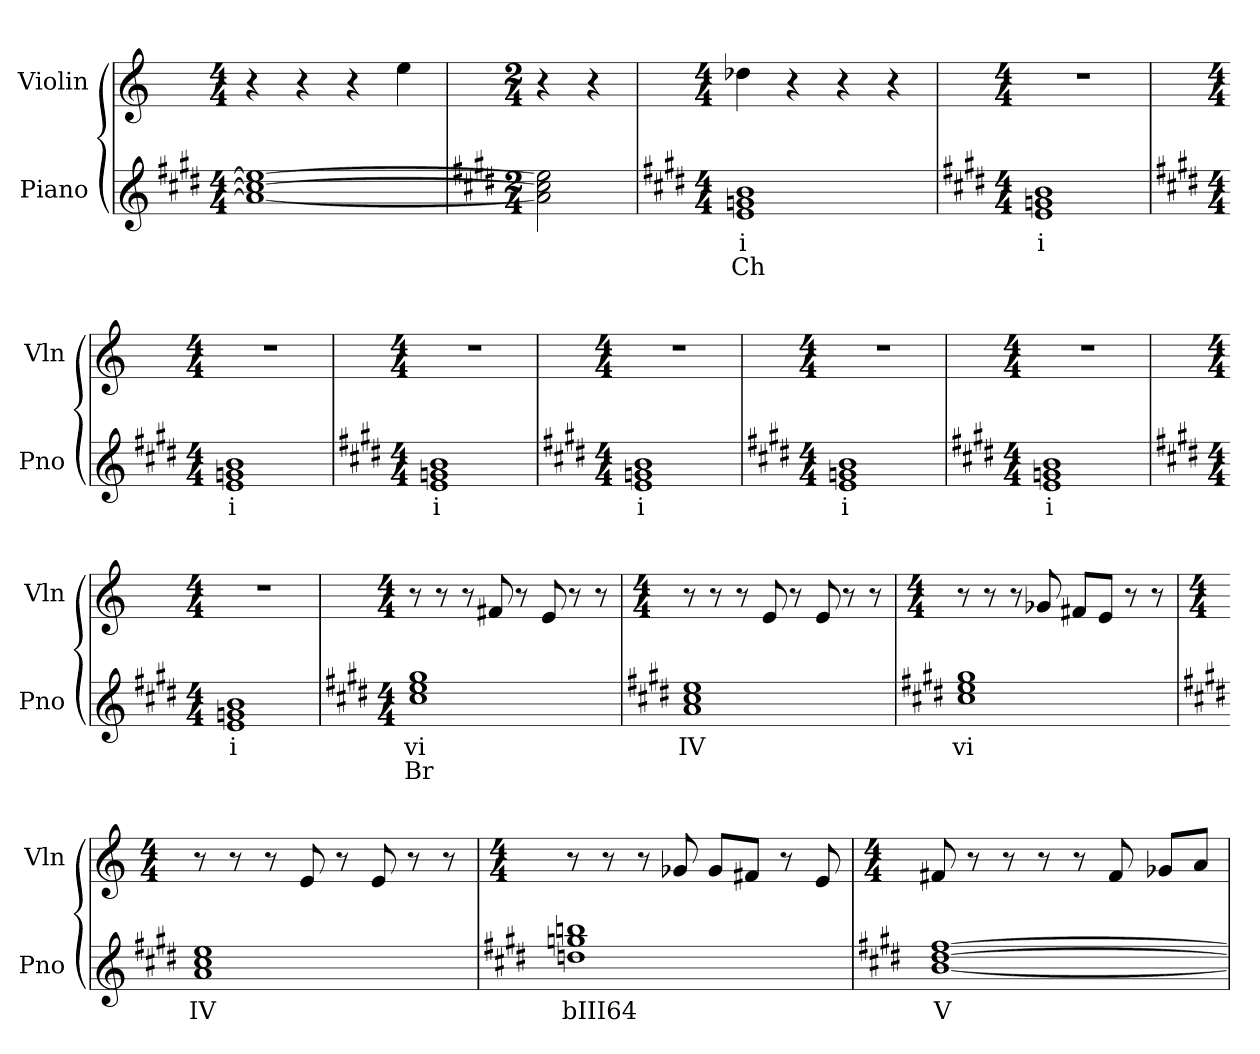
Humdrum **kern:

**kern	**text	**text	**kern
*part2	*part2	*part2	*part1
*staff2	*staff2	*staff2	*staff1
*I"Piano	*	*	*I"Violin
*I'Pno	*	*	*I'Vln
*k[f#c#g#d#]	*	*	*
*E:	*	*	*
*M4/4	*	*	*M4/4
=	=	=	=
1a_ 1cc#_ 1ee_	.	.	4r
.	.	.	4r
.	.	.	4r
.	.	.	4ee
=	=	=	=
*k[f#c#g#d#]	*	*	*
*E:	*	*	*
*M2/4	*	*	*M2/4
2a] 2cc#] 2ee]	.	.	4r
.	.	.	4r
=	=	=	=
*k[f#c#g#d#]	*	*	*
*E:	*	*	*
*M4/4	*	*	*M4/4
1e 1gn 1b	i	Ch	4dd-X
.	.	.	4r
.	.	.	4r
.	.	.	4r
=	=	=	=
*k[f#c#g#d#]	*	*	*
*E:	*	*	*
*M4/4	*	*	*M4/4
1e 1gn 1b	i	.	1r
=	=	=	=
*k[f#c#g#d#]	*	*	*
*E:	*	*	*
*M4/4	*	*	*M4/4
1e 1gn 1b	i	.	1r
=	=	=	=
*k[f#c#g#d#]	*	*	*
*E:	*	*	*
*M4/4	*	*	*M4/4
1e 1gn 1b	i	.	1r
=	=	=	=
*k[f#c#g#d#]	*	*	*
*E:	*	*	*
*M4/4	*	*	*M4/4
1e 1gn 1b	i	.	1r
=	=	=	=
*k[f#c#g#d#]	*	*	*
*E:	*	*	*
*M4/4	*	*	*M4/4
1e 1gn 1b	i	.	1r
=	=	=	=
*k[f#c#g#d#]	*	*	*
*E:	*	*	*
*M4/4	*	*	*M4/4
1e 1gn 1b	i	.	1r
=	=	=	=
*k[f#c#g#d#]	*	*	*
*E:	*	*	*
*M4/4	*	*	*M4/4
1e 1gn 1b	i	.	1r
=	=	=	=
*k[f#c#g#d#]	*	*	*
*E:	*	*	*
*M4/4	*	*	*M4/4
1cc# 1ee 1gg#	vi	Br	8r
.	.	.	8r
.	.	.	8r
.	.	.	8f#X
.	.	.	8r
.	.	.	8e
.	.	.	8r
.	.	.	8r
=	=	=	=
*k[f#c#g#d#]	*	*	*
*E:	*	*	*
*	*	*	*M4/4
1a 1cc# 1ee	IV	.	8r
.	.	.	8r
.	.	.	8r
.	.	.	8e
.	.	.	8r
.	.	.	8e
.	.	.	8r
.	.	.	8r
=	=	=	=
*k[f#c#g#d#]	*	*	*
*E:	*	*	*
*	*	*	*M4/4
1cc# 1ee 1gg#	vi	.	8r
.	.	.	8r
.	.	.	8r
.	.	.	8g-X
.	.	.	8f#XL
.	.	.	8eJ
.	.	.	8r
.	.	.	8r
=	=	=	=
*k[f#c#g#d#]	*	*	*
*E:	*	*	*
*	*	*	*M4/4
1a 1cc# 1ee	IV	.	8r
.	.	.	8r
.	.	.	8r
.	.	.	8e
.	.	.	8r
.	.	.	8e
.	.	.	8r
.	.	.	8r
=	=	=	=
*k[f#c#g#d#]	*	*	*
*E:	*	*	*
*	*	*	*M4/4
1ddn 1ggn 1bbn	bIII64	.	8r
.	.	.	8r
.	.	.	8r
.	.	.	8g-X
.	.	.	8g-L
.	.	.	8f#XJ
.	.	.	8r
.	.	.	8e
=	=	=	=
*k[f#c#g#d#]	*	*	*
*E:	*	*	*
*	*	*	*M4/4
[1b [1dd# [1ff#	V	.	8f#X
.	.	.	8r
.	.	.	8r
.	.	.	8r
.	.	.	8r
.	.	.	8f#
.	.	.	8g-XL
.	.	.	8aJ
=	=	=	=
*-	*-	*-	*-
